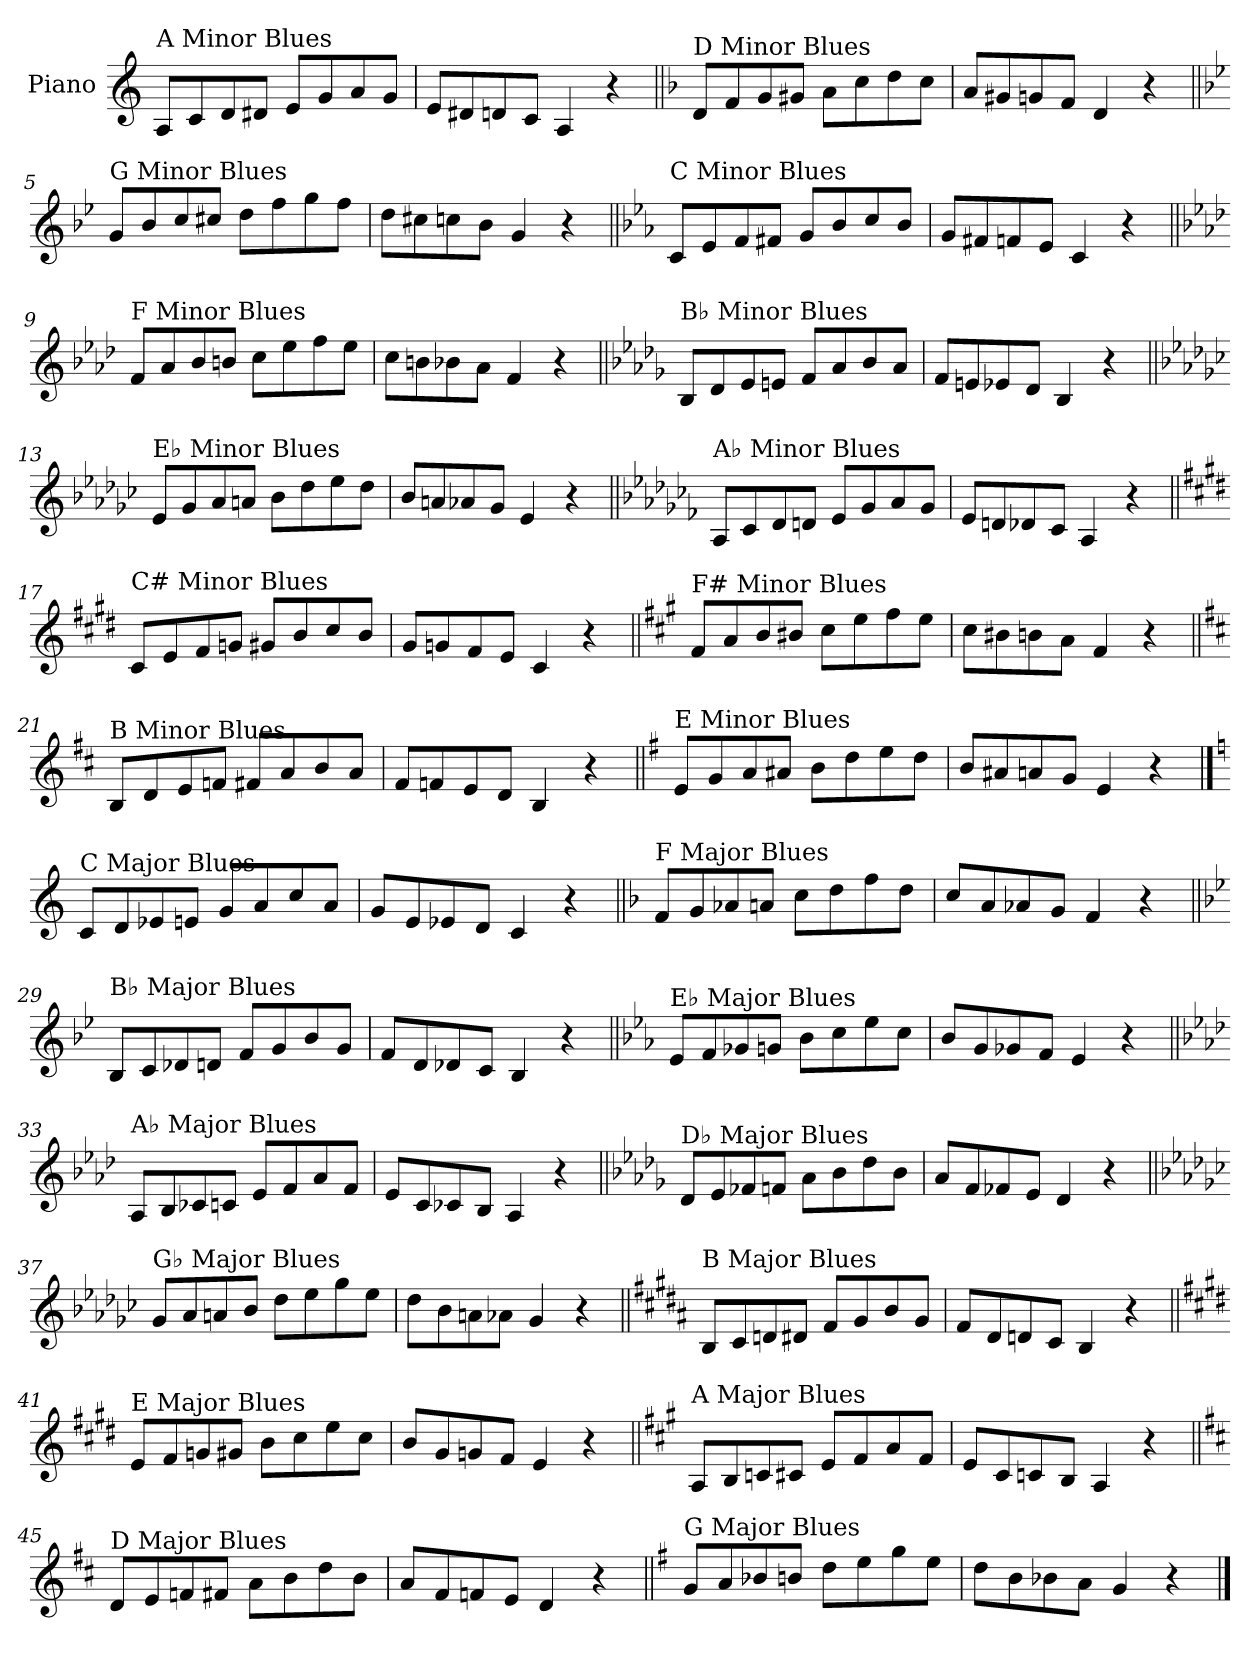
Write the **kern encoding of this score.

**kern
*part1
*staff1
*I"Piano
*I'Pno.
*clefG2
*k[]
=1
!LO:TX:a:t=A Minor Blues
8A/L
8c/
8d/
8d#X/J
8e/L
8g/
8a/
8g/J
=2
8e/L
8d#X/
8dn/
8c/J
4A/
4r
=3||
*k[b-]
!LO:TX:a:t=D Minor Blues
8d/L
8f/
8g/
8g#X/J
8a\L
8cc\
8dd\
8cc\J
=4
8a/L
8g#X/
8gn/
8f/J
4d/
4r
!!LO:LB:g=z
=5||
*k[b-e-]
!LO:TX:a:t=G Minor Blues
8g/L
8b-/
8cc/
8cc#X/J
8dd\L
8ff\
8gg\
8ff\J
=6
8dd\L
8cc#X\
8ccn\
8b-\J
4g/
4r
=7||
*k[b-e-a-]
!LO:TX:a:t=C Minor Blues
8c/L
8e-/
8f/
8f#X/J
8g/L
8b-/
8cc/
8b-/J
=8
8g/L
8f#X/
8fn/
8e-/J
4c/
4r
!!LO:LB:g=z
=9||
*k[b-e-a-d-]
!LO:TX:a:t=F Minor Blues
8f/L
8a-/
8b-/
8bn/J
8cc\L
8ee-\
8ff\
8ee-\J
=10
8cc\L
8bn\
8b-X\
8a-\J
4f/
4r
=11||
*k[b-e-a-d-g-]
!LO:TX:a:t=B♭ Minor Blues
8B-/L
8d-/
8e-/
8en/J
8f/L
8a-/
8b-/
8a-/J
=12
8f/L
8en/
8e-X/
8d-/J
4B-/
4r
!!LO:LB:g=z
=13||
*k[b-e-a-d-g-c-]
!LO:TX:a:t=E♭ Minor Blues
8e-/L
8g-/
8a-/
8an/J
8b-\L
8dd-\
8ee-\
8dd-\J
=14
8b-/L
8an/
8a-X/
8g-/J
4e-/
4r
=15||
*k[b-e-a-d-g-c-f-]
!LO:TX:a:t=A♭ Minor Blues
8A-/L
8c-/
8d-/
8dn/J
8e-/L
8g-/
8a-/
8g-/J
=16
8e-/L
8dn/
8d-X/
8c-/J
4A-/
4r
!!LO:LB:g=z
=17||
*k[f#c#g#d#]
!LO:TX:a:t=C# Minor Blues
8c#/L
8e/
8f#/
8gn/J
8g#X/L
8b/
8cc#/
8b/J
=18
8g#/L
8gn/
8f#/
8e/J
4c#/
4r
=19||
*k[f#c#g#]
!LO:TX:a:t=F# Minor Blues
8f#/L
8a/
8b/
8b#X/J
8cc#\L
8ee\
8ff#\
8ee\J
=20
8cc#\L
8b#X\
8bn\
8a\J
4f#/
4r
!!LO:LB:g=z
=21||
*k[f#c#]
!LO:TX:a:t=B Minor Blues
8B/L
8d/
8e/
8fn/J
8f#X/L
8a/
8b/
8a/J
=22
8f#/L
8fn/
8e/
8d/J
4B/
4r
=23||
*k[f#]
!LO:TX:a:t=E Minor Blues
8e/L
8g/
8a/
8a#X/J
8b\L
8dd\
8ee\
8dd\J
=24
8b/L
8a#X/
8an/
8g/J
4e/
4r
!!LO:PB:g=z
==25
*k[]
!LO:TX:a:t=C Major Blues
8c/L
8d/
8e-X/
8en/J
8g/L
8a/
8cc/
8a/J
=26
8g/L
8e/
8e-X/
8d/J
4c/
4r
=27||
*k[b-]
!LO:TX:a:t=F Major Blues
8f/L
8g/
8a-X/
8an/J
8cc\L
8dd\
8ff\
8dd\J
=28
8cc/L
8a/
8a-X/
8g/J
4f/
4r
!!LO:LB:g=z
=29||
*k[b-e-]
!LO:TX:a:t=B♭ Major Blues
8B-/L
8c/
8d-X/
8dn/J
8f/L
8g/
8b-/
8g/J
=30
8f/L
8d/
8d-X/
8c/J
4B-/
4r
=31||
*k[b-e-a-]
!LO:TX:a:t=E♭ Major Blues
8e-/L
8f/
8g-X/
8gn/J
8b-\L
8cc\
8ee-\
8cc\J
=32
8b-/L
8g/
8g-X/
8f/J
4e-/
4r
!!LO:LB:g=z
=33||
*k[b-e-a-d-]
!LO:TX:a:t=A♭ Major Blues
8A-/L
8B-/
8c-X/
8cn/J
8e-/L
8f/
8a-/
8f/J
=34
8e-/L
8c/
8c-X/
8B-/J
4A-/
4r
=35||
*k[b-e-a-d-g-]
!LO:TX:a:t=D♭ Major Blues
8d-/L
8e-/
8f-X/
8fn/J
8a-\L
8b-\
8dd-\
8b-\J
=36
8a-/L
8f/
8f-X/
8e-/J
4d-/
4r
!!LO:LB:g=z
=37||
*k[b-e-a-d-g-c-]
!LO:TX:a:t=G♭ Major Blues
8g-/L
8a-/
8an/
8b-/J
8dd-\L
8ee-\
8gg-\
8ee-\J
=38
8dd-\L
8b-\
8an\
8a-X\J
4g-/
4r
=39||
*k[f#c#g#d#a#]
!LO:TX:a:t=B Major Blues
8B/L
8c#/
8dn/
8d#X/J
8f#/L
8g#/
8b/
8g#/J
=40
8f#/L
8d#/
8dn/
8c#/J
4B/
4r
!!LO:LB:g=z
=41||
*k[f#c#g#d#]
!LO:TX:a:t=E Major Blues
8e/L
8f#/
8gn/
8g#X/J
8b\L
8cc#\
8ee\
8cc#\J
=42
8b/L
8g#/
8gn/
8f#/J
4e/
4r
=43||
*k[f#c#g#]
!LO:TX:a:t=A Major Blues
8A/L
8B/
8cn/
8c#X/J
8e/L
8f#/
8a/
8f#/J
=44
8e/L
8c#/
8cn/
8B/J
4A/
4r
!!LO:LB:g=z
=45||
*k[f#c#]
!LO:TX:a:t=D Major Blues
8d/L
8e/
8fn/
8f#X/J
8a\L
8b\
8dd\
8b\J
=46
8a/L
8f#/
8fn/
8e/J
4d/
4r
=47||
*k[f#]
!LO:TX:a:t=G Major Blues
8g/L
8a/
8b-X/
8bn/J
8dd\L
8ee\
8gg\
8ee\J
=48
8dd\L
8b\
8b-X\
8a\J
4g/
4r
==
*-
